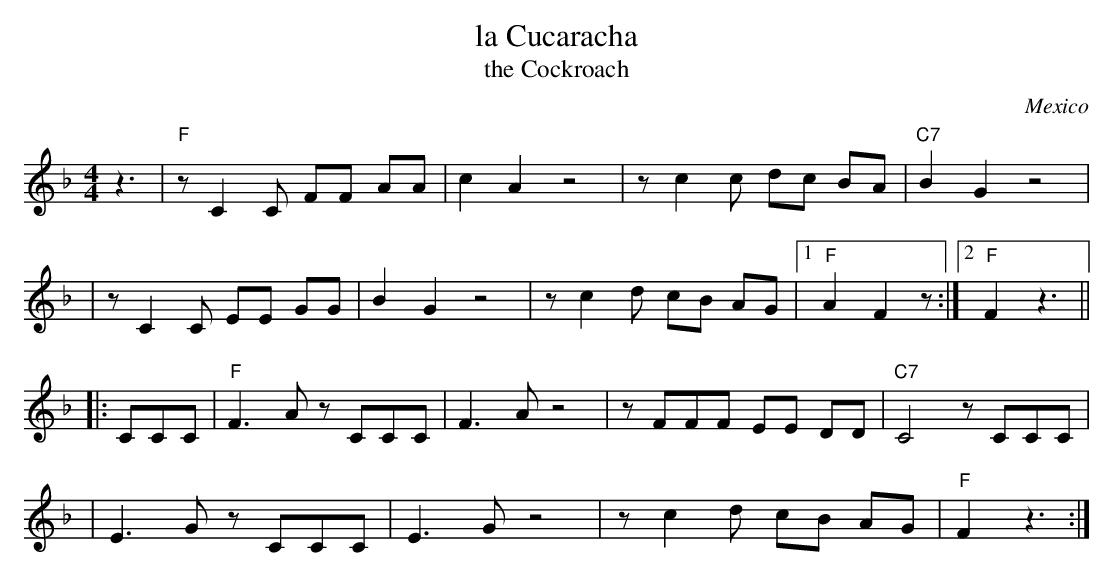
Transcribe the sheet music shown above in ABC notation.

X:1
T: la Cucaracha
T: the Cockroach
O: Mexico
M: 4/4
L: 1/8
K: F
z3 \
| "F"zC2 C FF AA | c2 A2 z4 | zc2 c dc BA | "C7"B2 G2 z4 |
|    zC2 C EE GG | B2 G2 z4 | zc2 d cB AG |1 "F"A2 F2 z :|2 "F"F2 z3 ||
|: CCC \
| "F"F3 A zCCC | F3 A z4 | zFFF EE DD | "C7"C4 zCCC |
|    E3 G zCCC | E3 G z4 | zc2 d cB AG | "F"F2 z3 :|
